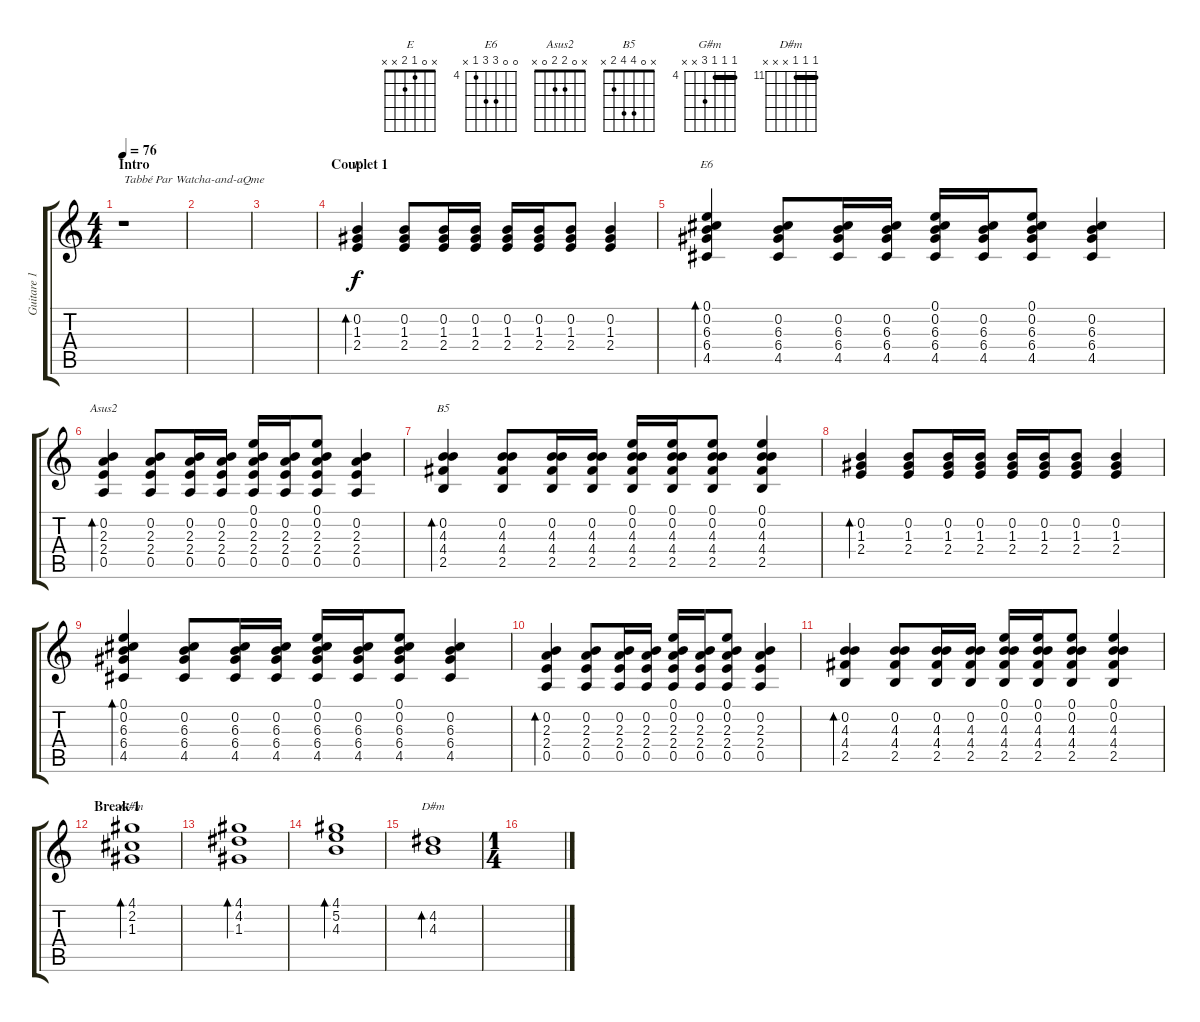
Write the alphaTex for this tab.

\track ("Guitare 1" "Guitare 1") {instrument acousticguitarsteel}
\staff {score tabs}
\tuning (E4 B3 G3 D3 A2 E2) {hide}
\chord ("E" x 0 1 2 x x)
\chord ("E6" 0 0 6 6 4 x) {firstfret 4}
\chord ("Asus2" x 0 2 2 0 x)
\chord ("B5" x 0 4 4 2 x)
\chord ("G#m" 4 4 4 6 x x) {firstfret 4 barre 4}
\chord ("D#m" 11 11 11 x x x) {firstfret 11 barre 11}
\ts (4 4)
\section ("" "Intro")
\tempo 76
\clef g2
\ks c
r.1{txt "Tabbé Par Watcha-and-aQme" dy f instrument acousticguitarsteel} |
|
|
\section ("" "Couplet 1")
(0.2 1.3 2.4).4{bd 120 ch "E"} (0.2 1.3 2.4).8 (0.2 1.3 2.4).16 (0.2 1.3 2.4).16 (0.2 1.3 2.4).16 (0.2 1.3 2.4).16 (0.2 1.3 2.4).8 (0.2 1.3 2.4).4 |
(0.1 0.2 6.3 6.4 4.5).4{bd 120 ch "E6"} (0.2 6.3 6.4 4.5).8 (0.2 6.3 6.4 4.5).16 (0.2 6.3 6.4 4.5).16 (0.1 0.2 6.3 6.4 4.5).16 (0.2 6.3 6.4 4.5).16 (0.1 0.2 6.3 6.4 4.5).8 (0.2 6.3 6.4 4.5).4 |
(0.2 2.3 2.4 0.5).4{bd 120 ch "Asus2"} (0.2 2.3 2.4 0.5).8 (0.2 2.3 2.4 0.5).16 (0.2 2.3 2.4 0.5).16 (0.1 0.2 2.3 2.4 0.5).16 (0.2 2.3 2.4 0.5).16 (0.1 0.2 2.3 2.4 0.5).8 (0.2 2.3 2.4 0.5).4 |
(0.2 4.3 4.4 2.5).4{bd 120 ch "B5"} (0.2 4.3 4.4 2.5).8 (0.2 4.3 4.4 2.5).16 (0.2 4.3 4.4 2.5).16 (0.1 0.2 4.3 4.4 2.5).16 (0.1 0.2 4.3 4.4 2.5).16 (0.1 0.2 4.3 4.4 2.5).8 (0.1 0.2 4.3 4.4 2.5).4 |
(0.2 1.3 2.4).4{bd 120} (0.2 1.3 2.4).8 (0.2 1.3 2.4).16 (0.2 1.3 2.4).16 (0.2 1.3 2.4).16 (0.2 1.3 2.4).16 (0.2 1.3 2.4).8 (0.2 1.3 2.4).4 |
(0.1 0.2 6.3 6.4 4.5).4{bd 120} (0.2 6.3 6.4 4.5).8 (0.2 6.3 6.4 4.5).16 (0.2 6.3 6.4 4.5).16 (0.1 0.2 6.3 6.4 4.5).16 (0.2 6.3 6.4 4.5).16 (0.1 0.2 6.3 6.4 4.5).8 (0.2 6.3 6.4 4.5).4 |
(0.2 2.3 2.4 0.5).4{bd 120} (0.2 2.3 2.4 0.5).8 (0.2 2.3 2.4 0.5).16 (0.2 2.3 2.4 0.5).16 (0.1 0.2 2.3 2.4 0.5).16 (0.2 2.3 2.4 0.5).16 (0.1 0.2 2.3 2.4 0.5).8 (0.2 2.3 2.4 0.5).4 |
(0.2 4.3 4.4 2.5).4{bd 120} (0.2 4.3 4.4 2.5).8 (0.2 4.3 4.4 2.5).16 (0.2 4.3 4.4 2.5).16 (0.1 0.2 4.3 4.4 2.5).16 (0.1 0.2 4.3 4.4 2.5).16 (0.1 0.2 4.3 4.4 2.5).8 (0.1 0.2 4.3 4.4 2.5).4 |
\section ("" "Break 1")
(4.1 2.2 1.3).1{bd 120 ch "G#m" volume 16} |
(4.1 4.2 1.3).1{bd 120} |
(4.1 5.2 4.3).1{bd 120 volume 16} |
(4.2 4.3).1{bd 240 ch "D#m"} |
\ts (1 4)
